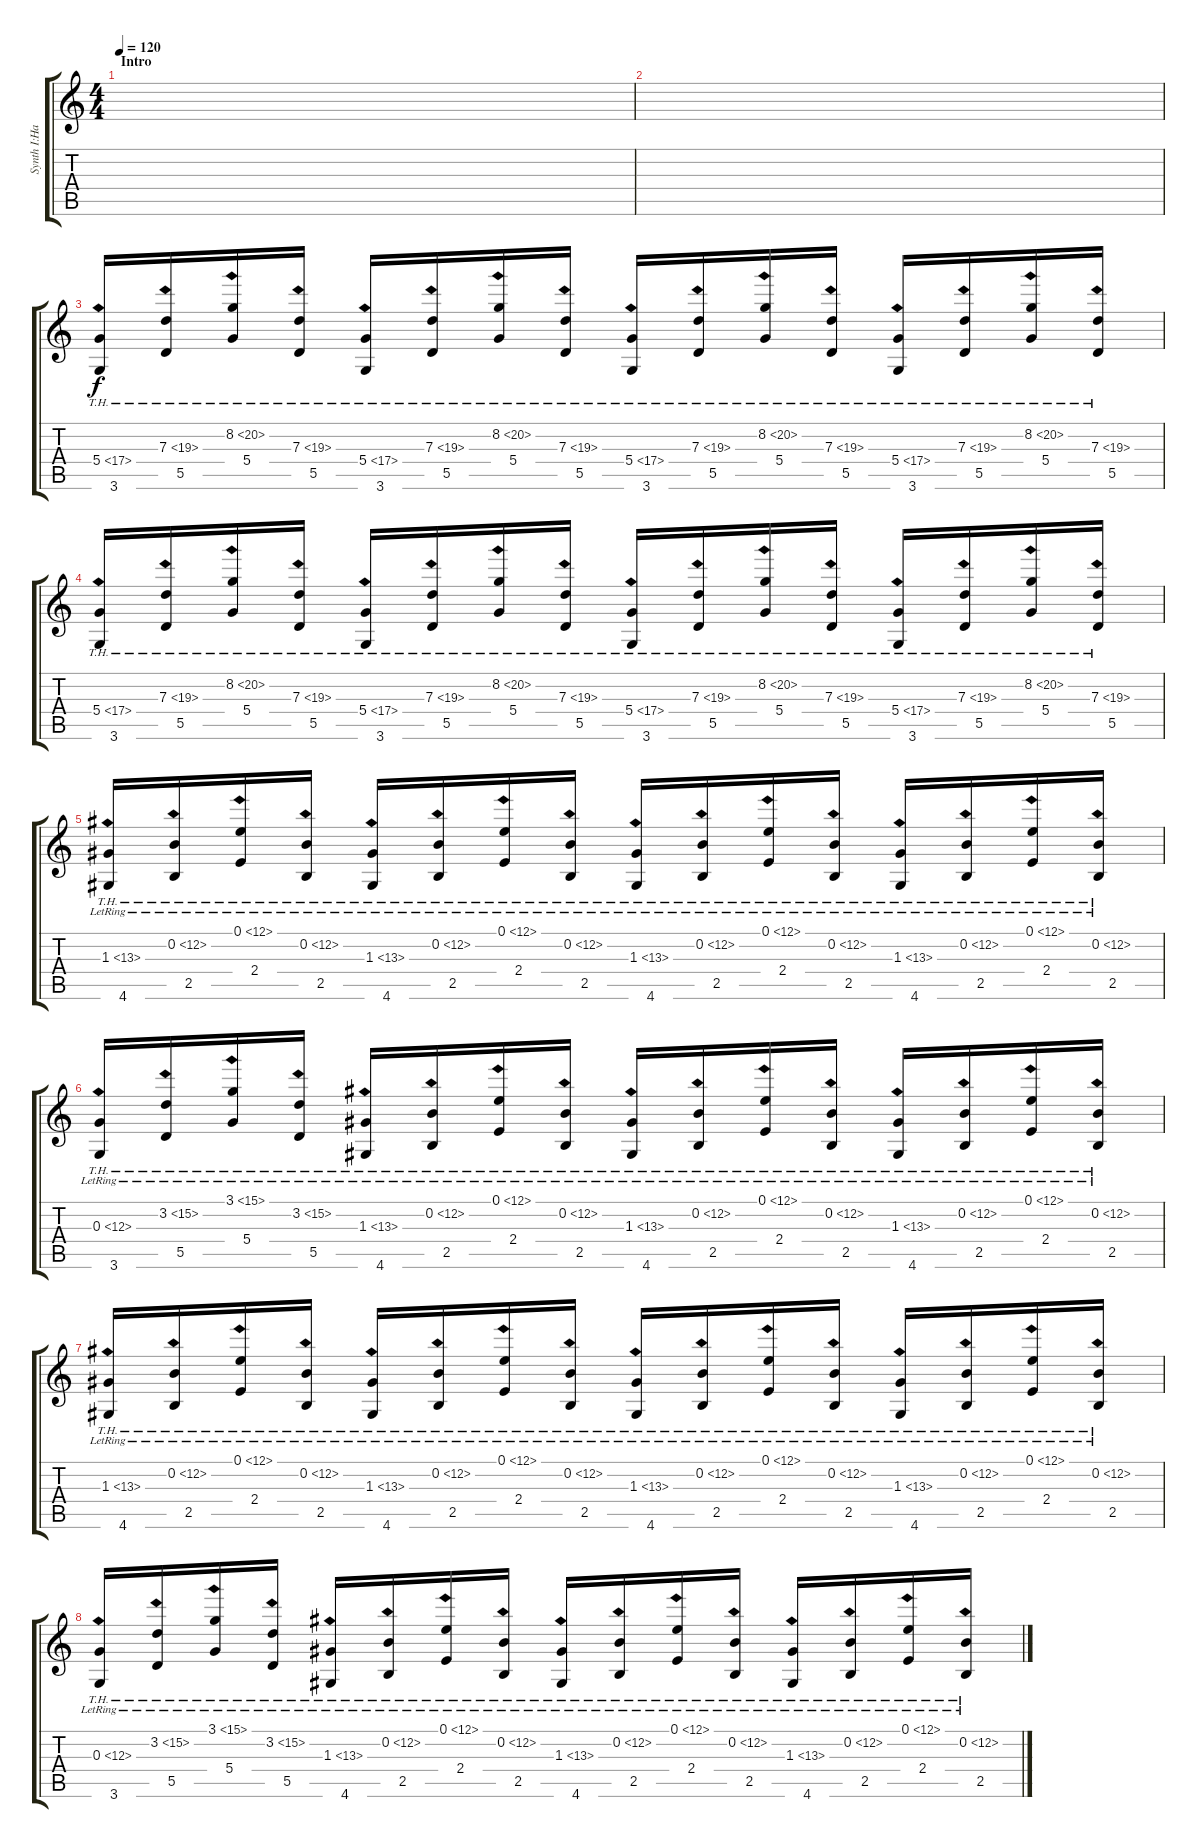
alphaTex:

\track ("Synth I:Harmonics" "Synth I:Ha") {instrument synthbass1}
\staff {score tabs}
\tuning (E4 B3 G3 D3 A2 E2) {hide}
\ts (4 4)
\section ("" "Intro")
\tempo 120
\clef g2
\ks c
|
|
(5.4{th 12} 3.6).16 (7.3{th 12} 5.5).16 (8.2{th 12} 5.4).16 (7.3{th 12} 5.5).16 (5.4{th 12} 3.6).16 (7.3{th 12} 5.5).16 (8.2{th 12} 5.4).16 (7.3{th 12} 5.5).16 (5.4{th 12} 3.6).16 (7.3{th 12} 5.5).16 (8.2{th 12} 5.4).16 (7.3{th 12} 5.5).16 (5.4{th 12} 3.6).16 (7.3{th 12} 5.5).16 (8.2{th 12} 5.4).16 (7.3{th 12} 5.5).16 |
(5.4{th 12} 3.6).16 (7.3{th 12} 5.5).16 (8.2{th 12} 5.4).16 (7.3{th 12} 5.5).16 (5.4{th 12} 3.6).16 (7.3{th 12} 5.5).16 (8.2{th 12} 5.4).16 (7.3{th 12} 5.5).16 (5.4{th 12} 3.6).16 (7.3{th 12} 5.5).16 (8.2{th 12} 5.4).16 (7.3{th 12} 5.5).16 (5.4{th 12} 3.6).16 (7.3{th 12} 5.5).16 (8.2{th 12} 5.4).16 (7.3{th 12} 5.5).16 |
(1.3{th 12 lr} 4.6{lr}).16 (0.2{th 12 lr} 2.5{lr}).16 (0.1{th 12 lr} 2.4{lr}).16 (0.2{th 12 lr} 2.5{lr}).16 (1.3{th 12 lr} 4.6{lr}).16 (0.2{th 12 lr} 2.5{lr}).16 (0.1{th 12 lr} 2.4{lr}).16 (0.2{th 12 lr} 2.5{lr}).16 (1.3{th 12 lr} 4.6{lr}).16 (0.2{th 12 lr} 2.5{lr}).16 (0.1{th 12 lr} 2.4{lr}).16 (0.2{th 12 lr} 2.5{lr}).16 (1.3{th 12 lr} 4.6{lr}).16 (0.2{th 12 lr} 2.5{lr}).16 (0.1{th 12 lr} 2.4{lr}).16 (0.2{th 12 lr} 2.5{lr}).16 |
(0.3{th 12 lr} 3.6{lr}).16 (3.2{th 12 lr} 5.5{lr}).16 (3.1{th 12 lr} 5.4{lr}).16 (3.2{th 12 lr} 5.5{lr}).16 (1.3{th 12 lr} 4.6{lr}).16 (0.2{th 12 lr} 2.5{lr}).16 (0.1{th 12 lr} 2.4{lr}).16 (0.2{th 12 lr} 2.5{lr}).16 (1.3{th 12 lr} 4.6{lr}).16 (0.2{th 12 lr} 2.5{lr}).16 (0.1{th 12 lr} 2.4{lr}).16 (0.2{th 12 lr} 2.5{lr}).16 (1.3{th 12 lr} 4.6{lr}).16 (0.2{th 12 lr} 2.5{lr}).16 (0.1{th 12 lr} 2.4{lr}).16 (0.2{th 12 lr} 2.5{lr}).16 |
(1.3{th 12 lr} 4.6{lr}).16 (0.2{th 12 lr} 2.5{lr}).16 (0.1{th 12 lr} 2.4{lr}).16 (0.2{th 12 lr} 2.5{lr}).16 (1.3{th 12 lr} 4.6{lr}).16 (0.2{th 12 lr} 2.5{lr}).16 (0.1{th 12 lr} 2.4{lr}).16 (0.2{th 12 lr} 2.5{lr}).16 (1.3{th 12 lr} 4.6{lr}).16 (0.2{th 12 lr} 2.5{lr}).16 (0.1{th 12 lr} 2.4{lr}).16 (0.2{th 12 lr} 2.5{lr}).16 (1.3{th 12 lr} 4.6{lr}).16 (0.2{th 12 lr} 2.5{lr}).16 (0.1{th 12 lr} 2.4{lr}).16 (0.2{th 12 lr} 2.5{lr}).16 |
(0.3{th 12 lr} 3.6{lr}).16 (3.2{th 12 lr} 5.5{lr}).16 (3.1{th 12 lr} 5.4{lr}).16 (3.2{th 12 lr} 5.5{lr}).16 (1.3{th 12 lr} 4.6{lr}).16 (0.2{th 12 lr} 2.5{lr}).16 (0.1{th 12 lr} 2.4{lr}).16 (0.2{th 12 lr} 2.5{lr}).16 (1.3{th 12 lr} 4.6{lr}).16 (0.2{th 12 lr} 2.5{lr}).16 (0.1{th 12 lr} 2.4{lr}).16 (0.2{th 12 lr} 2.5{lr}).16 (1.3{th 12 lr} 4.6{lr}).16 (0.2{th 12 lr} 2.5{lr}).16 (0.1{th 12 lr} 2.4{lr}).16 (0.2{th 12 lr} 2.5{lr}).16
